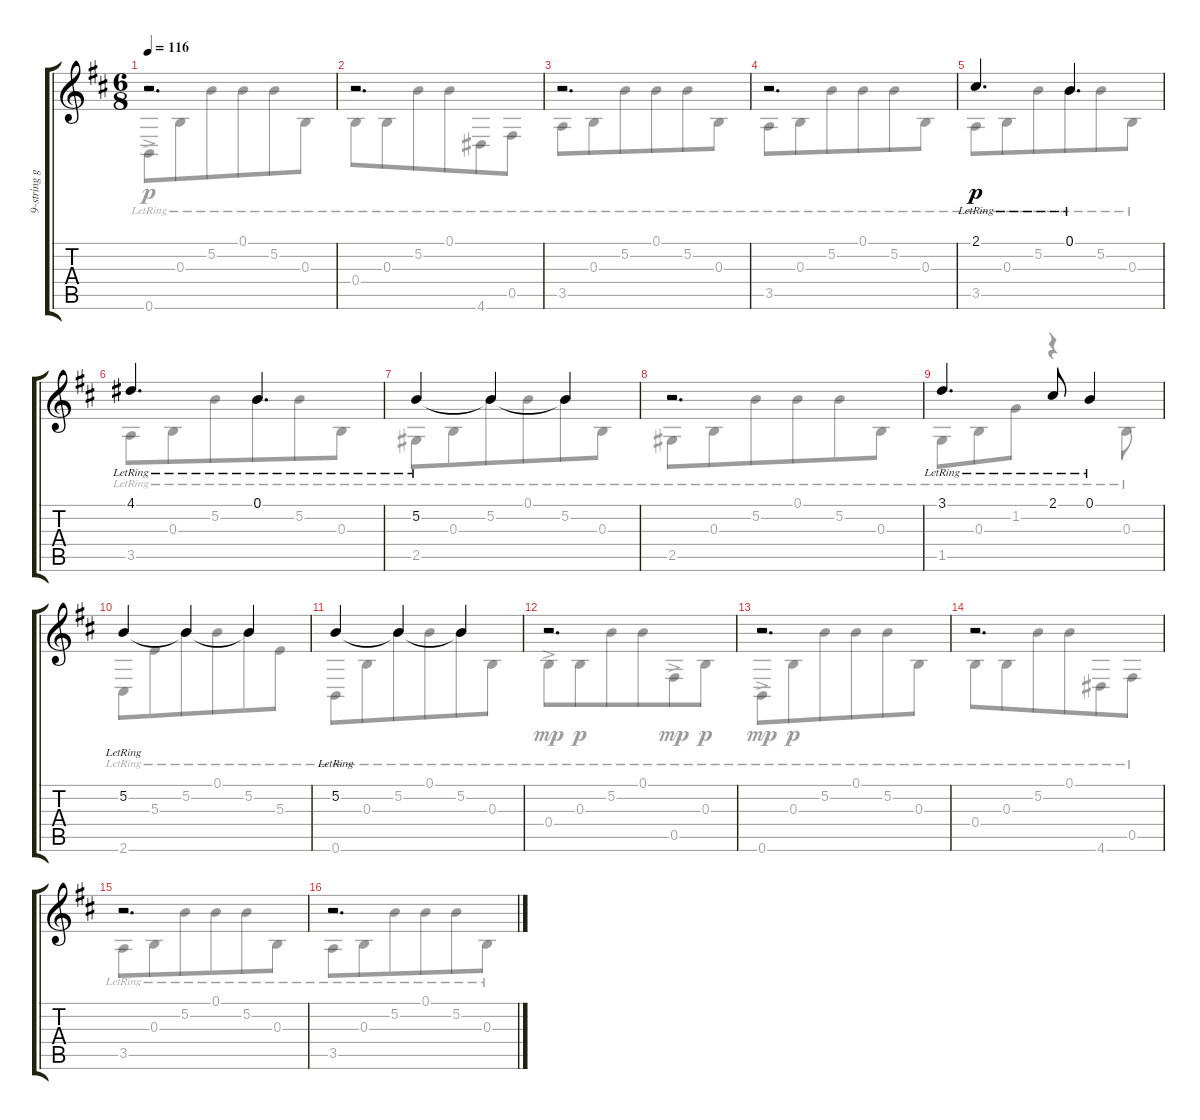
\track ("9-string guitar" "9-string g") {instrument acousticguitarsteel}
\staff {score tabs}
\tuning (B3 Gb3 B2 B2 Gb2 B1) {hide}
\voice
\ts (6 8)
\tempo 116
\clef g2
\ks d
r.2{d dy p} |
r.2{d} |
r.2{d} |
r.2{d} |
2.1{lr}.4{d} 0.1{lr}.4{d} |
4.1{lr}.4{d} 0.1{lr}.4{d} |
5.2{lr}.4 5.2{t}.4 5.2{t}.4 |
r.2{d} |
3.1{lr}.4{d} 2.1{lr}.8 0.1{lr}.4 |
5.2{lr}.4 5.2{t}.4 5.2{t}.4 |
5.2{lr}.4 5.2{t}.4 5.2{t}.4 |
r.2{d} |
r.2{d} |
r.2{d} |
r.2{d} |
r.2{d}
\voice
\clef g2
\ottava regular
\simile none
\ks d
0.6{ac lr}.8{dy p} 0.3{lr}.8 5.2{lr}.8{beam merge} 0.1{lr}.8 5.2{lr}.8 0.3{lr}.8 |
0.4{lr}.8 0.3{lr}.8 5.2{lr}.8{beam merge} 0.1{lr}.8 4.6{lr}.8 0.5{lr}.8 |
3.5{lr}.8 0.3{lr}.8 5.2{lr}.8{beam merge} 0.1{lr}.8 5.2{lr}.8 0.3{lr}.8 |
3.5{lr}.8 0.3{lr}.8 5.2{lr}.8{beam merge} 0.1{lr}.8 5.2{lr}.8 0.3{lr}.8 |
3.5{lr}.8 0.3{lr}.8 5.2{lr}.8{beam merge} 0.1{lr}.8 5.2{lr}.8 0.3{lr}.8 |
3.5{lr}.8 0.3{lr}.8 5.2{lr}.8{beam merge} 0.1{lr}.8 5.2{lr}.8 0.3{lr}.8 |
2.5{lr}.8 0.3{lr}.8 5.2{lr}.8{beam merge} 0.1{lr}.8 5.2{lr}.8 0.3{lr}.8 |
2.5{lr}.8 0.3{lr}.8 5.2{lr}.8{beam merge} 0.1{lr}.8 5.2{lr}.8 0.3{lr}.8 |
1.5{lr}.8 0.3{lr}.8 1.2{lr}.8 r.4 0.3{lr}.8 |
2.6{lr}.8 5.3{lr}.8 5.2{lr}.8{beam merge} 0.1{lr}.8 5.2{lr}.8 5.3{lr}.8 |
0.6{lr}.8 0.3{lr}.8 5.2{lr}.8{beam merge} 0.1{lr}.8 5.2{lr}.8 0.3{lr}.8 |
0.4{ac lr}.8{dy mp} 0.3{lr}.8{dy p} 5.2{lr}.8{beam merge} 0.1{lr}.8 0.5{ac lr}.8{dy mp} 0.3{lr}.8{dy p} |
0.6{ac lr}.8{dy mp} 0.3{lr}.8{dy p} 5.2{lr}.8{beam merge} 0.1{lr}.8 5.2{lr}.8 0.3{lr}.8 |
0.4{lr}.8 0.3{lr}.8 5.2{lr}.8{beam merge} 0.1{lr}.8 4.6{lr}.8 0.5{lr}.8 |
3.5{lr}.8 0.3{lr}.8 5.2{lr}.8{beam merge} 0.1{lr}.8 5.2{lr}.8 0.3{lr}.8 |
3.5{lr}.8 0.3{lr}.8 5.2{lr}.8{beam merge} 0.1{lr}.8 5.2{lr}.8 0.3{lr}.8
